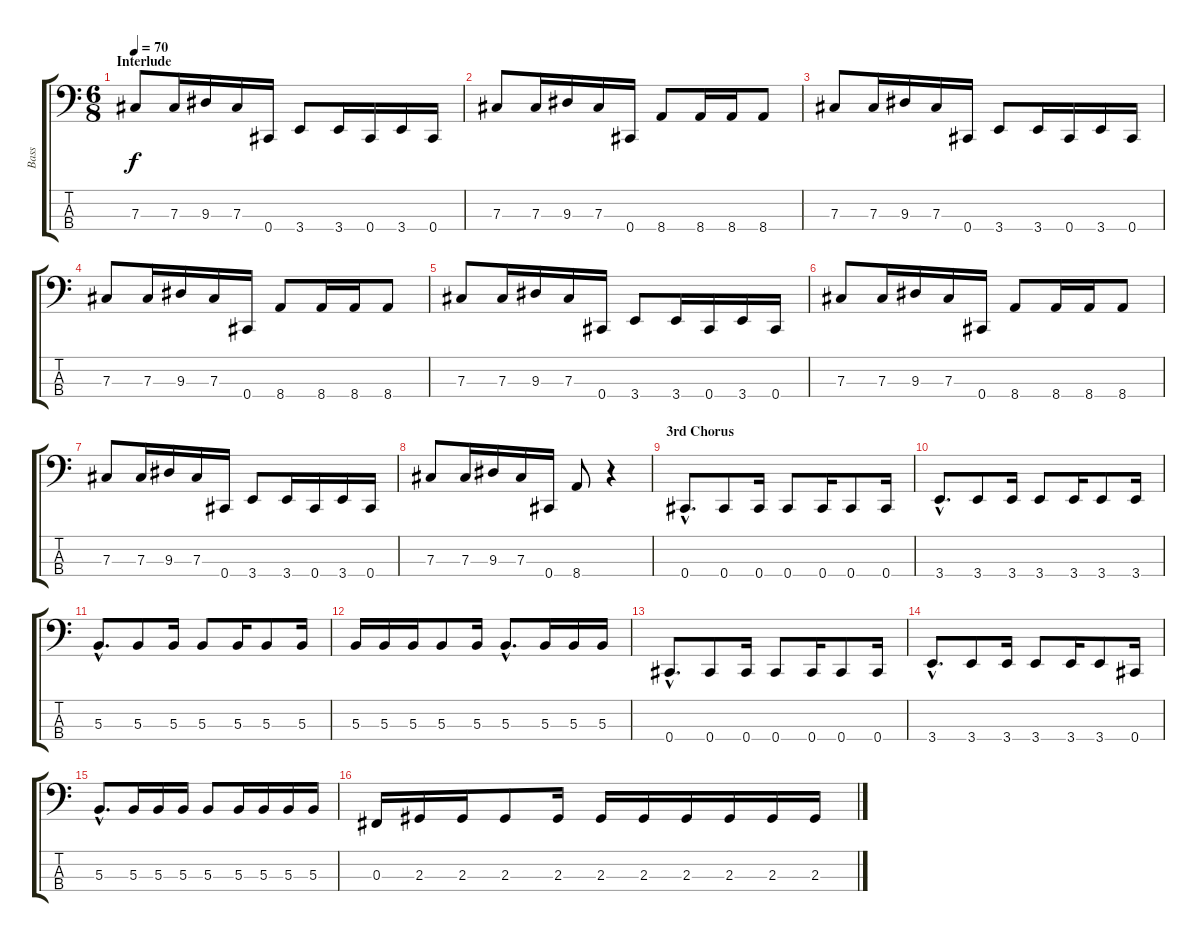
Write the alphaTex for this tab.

\track ("Bass" "Bass") {instrument electricbasspick}
\staff {score tabs}
\tuning (E2 B1 Gb1 Db1) {hide}
\ts (6 8)
\section ("" "Interlude")
\tempo 70
\clef f4
\ks c
7.3.8{dy f} 7.3.16 9.3.16 7.3.16 0.4.16 3.4.8 3.4.16 0.4.16 3.4.16 0.4.16 |
7.3.8 7.3.16 9.3.16 7.3.16 0.4.16 8.4.8 8.4.16 8.4.16 8.4.8 |
7.3.8 7.3.16 9.3.16 7.3.16 0.4.16 3.4.8 3.4.16 0.4.16 3.4.16 0.4.16 |
7.3.8 7.3.16 9.3.16 7.3.16 0.4.16 8.4.8 8.4.16 8.4.16 8.4.8 |
7.3.8 7.3.16 9.3.16 7.3.16 0.4.16 3.4.8 3.4.16 0.4.16 3.4.16 0.4.16 |
7.3.8 7.3.16 9.3.16 7.3.16 0.4.16 8.4.8 8.4.16 8.4.16 8.4.8 |
7.3.8 7.3.16 9.3.16 7.3.16 0.4.16 3.4.8 3.4.16 0.4.16 3.4.16 0.4.16 |
7.3.8 7.3.16 9.3.16 7.3.16 0.4.16 8.4.8 r.4 |
\section ("" "3rd Chorus")
0.4{hac}.8{d} 0.4.8 0.4.16 0.4.8 0.4.16 0.4.8 0.4.16 |
3.4{hac}.8{d} 3.4.8 3.4.16 3.4.8 3.4.16 3.4.8 3.4.16 |
5.3{hac}.8{d} 5.3.8 5.3.16 5.3.8 5.3.16 5.3.8 5.3.16 |
5.3.16 5.3.16 5.3.16 5.3.8 5.3.16 5.3{hac}.8{d} 5.3.16 5.3.16 5.3.16 |
0.4{hac}.8{d} 0.4.8 0.4.16 0.4.8 0.4.16 0.4.8 0.4.16 |
3.4{hac}.8{d} 3.4.8 3.4.16 3.4.8 3.4.16 3.4.8 0.4.16 |
5.3{hac}.8{d} 5.3.16 5.3.16 5.3.16 5.3.8 5.3.16 5.3.16 5.3.16 5.3.16 |
0.3.16 2.3.16 2.3.16 2.3.8 2.3.16 2.3.16 2.3.16 2.3.16 2.3.16 2.3.16 2.3.16
